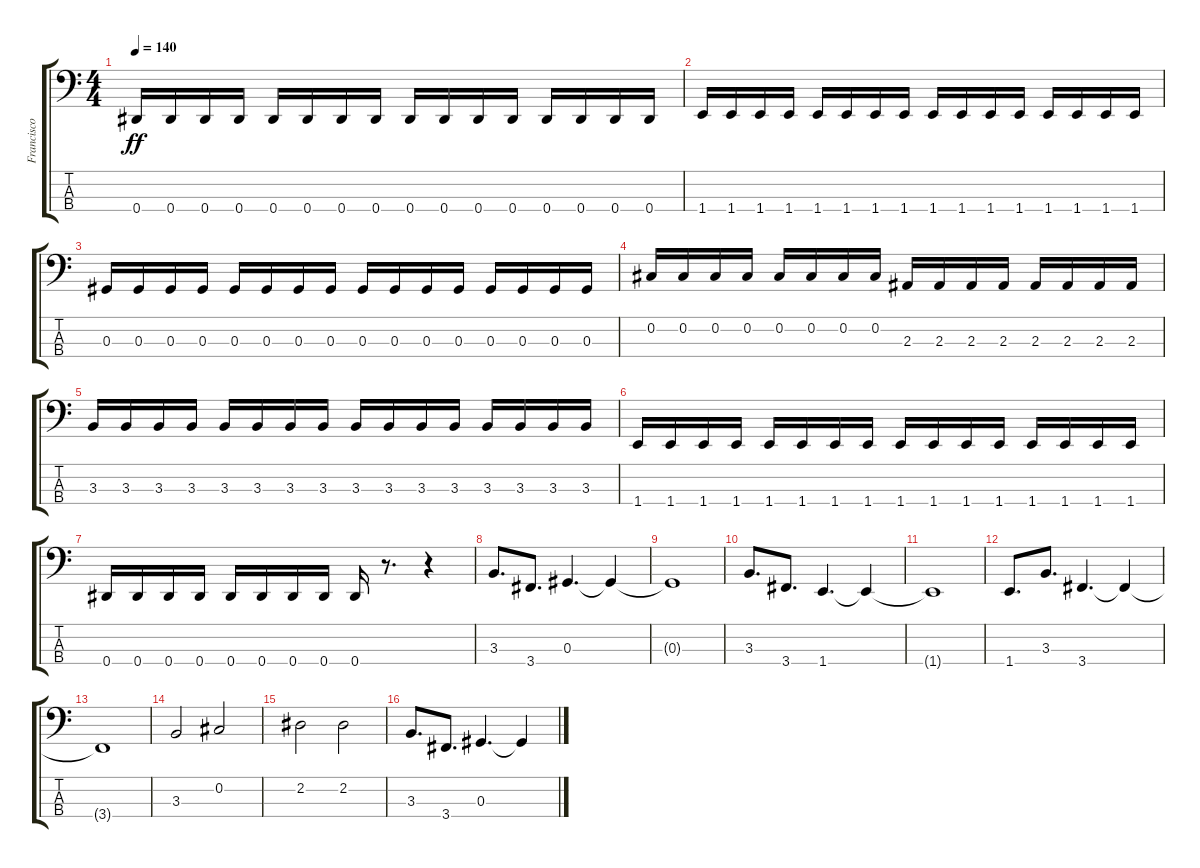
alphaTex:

\track ("Francisco Sanchez" "Francisco ") {instrument electricbassfinger}
\staff {score tabs}
\tuning (Gb2 Db2 Ab1 Eb1) {hide}
\ts (4 4)
\tempo 140
\clef f4
\ks c
0.4.16{dy ff} 0.4.16 0.4.16 0.4.16 0.4.16 0.4.16 0.4.16 0.4.16 0.4.16 0.4.16 0.4.16 0.4.16 0.4.16 0.4.16 0.4.16 0.4.16 |
1.4.16 1.4.16 1.4.16 1.4.16 1.4.16 1.4.16 1.4.16 1.4.16 1.4.16 1.4.16 1.4.16 1.4.16 1.4.16 1.4.16 1.4.16 1.4.16 |
0.3.16 0.3.16 0.3.16 0.3.16 0.3.16 0.3.16 0.3.16 0.3.16 0.3.16 0.3.16 0.3.16 0.3.16 0.3.16 0.3.16 0.3.16 0.3.16 |
0.2.16 0.2.16 0.2.16 0.2.16 0.2.16 0.2.16 0.2.16 0.2.16 2.3.16 2.3.16 2.3.16 2.3.16 2.3.16 2.3.16 2.3.16 2.3.16 |
3.3.16 3.3.16 3.3.16 3.3.16 3.3.16 3.3.16 3.3.16 3.3.16 3.3.16 3.3.16 3.3.16 3.3.16 3.3.16 3.3.16 3.3.16 3.3.16 |
1.4.16 1.4.16 1.4.16 1.4.16 1.4.16 1.4.16 1.4.16 1.4.16 1.4.16 1.4.16 1.4.16 1.4.16 1.4.16 1.4.16 1.4.16 1.4.16 |
0.4.16 0.4.16 0.4.16 0.4.16 0.4.16 0.4.16 0.4.16 0.4.16 0.4.16 r.8{d} r.4 |
3.3.8{d} 3.4.8{d} 0.3.4{d} 0.3{t}.4 |
0.3{t}.1 |
3.3.8{d} 3.4.8{d} 1.4.4{d} 1.4{t}.4 |
1.4{t}.1 |
1.4.8{d} 3.3.8{d} 3.4.4{d} 3.4{t}.4 |
3.4{t}.1 |
3.3.2 0.2.2 |
2.2.2 2.2.2 |
3.3.8{d} 3.4.8{d} 0.3.4{d} 0.3{t}.4
